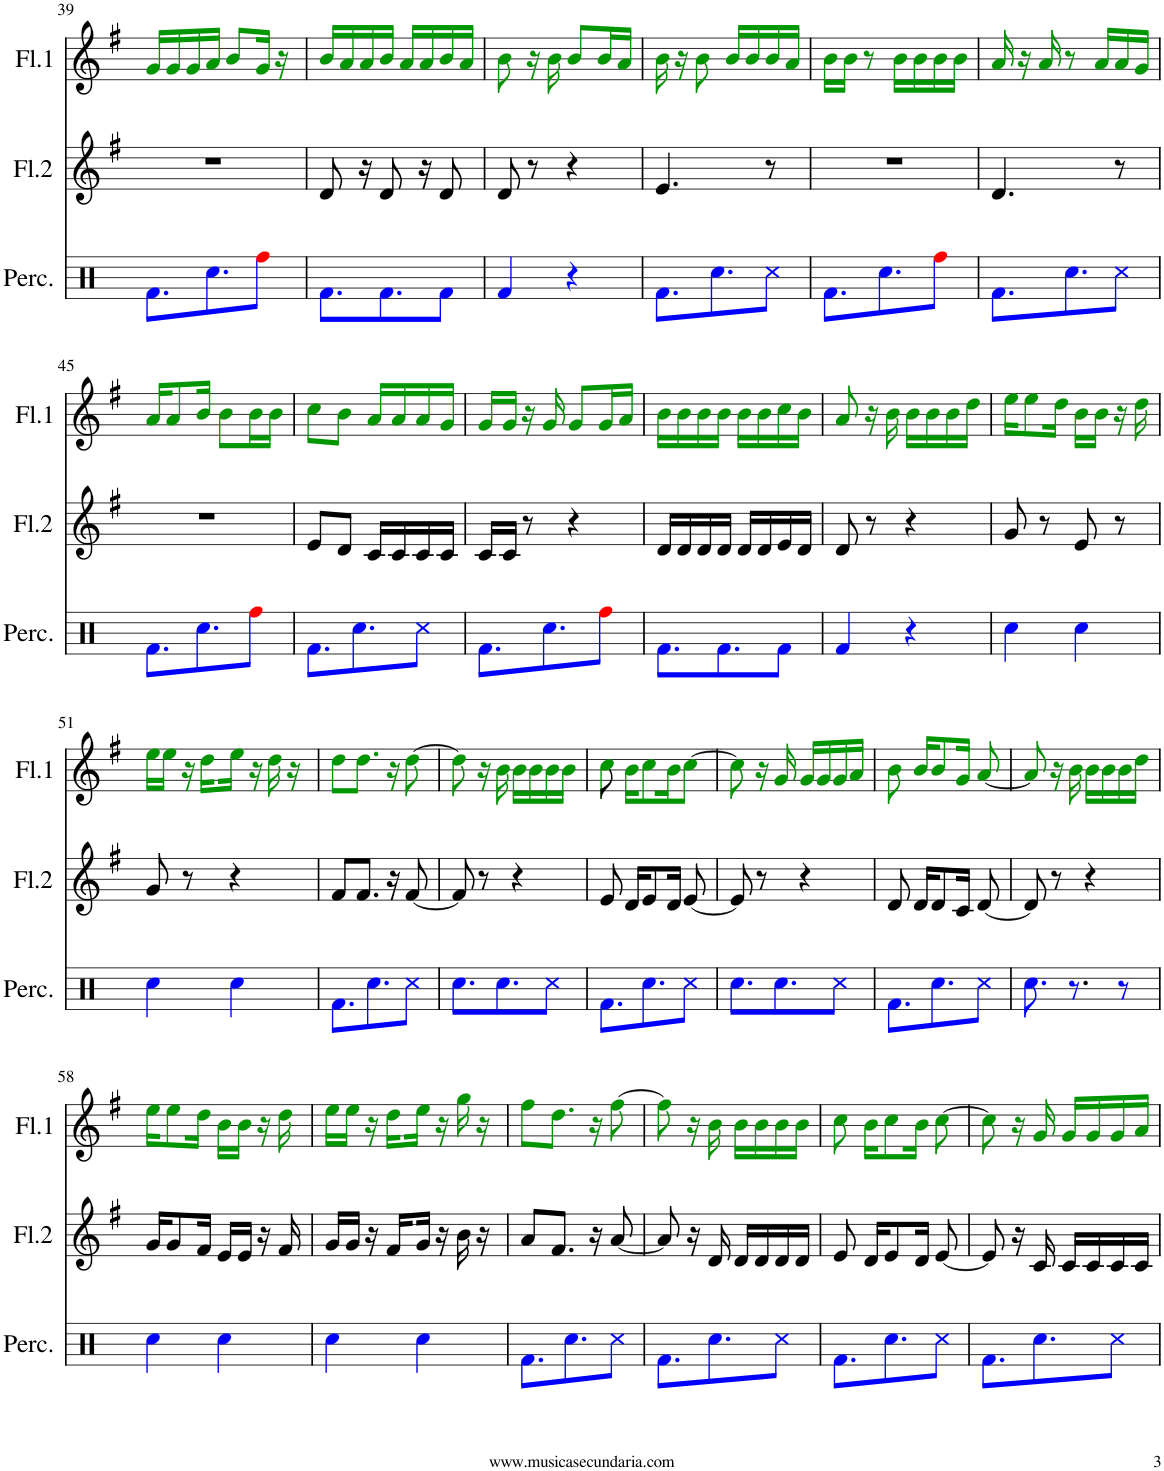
**kern	**kern	**kern
*part3	*part2	*part1
*staff3	*staff2	*staff1
*I"Percusión	*I"Flauta 2	*I"Flauta 1
*I'Perc.	*I'Fl.2	*I'Fl.1
!!LO:PB:g=z
*clefX	*clefG2	*clefG2
*k[]	*k[f#]	*k[f#]
*M2/4	*M2/4	*M2/4
=39	=39	=39
8.Rfi\L	2r	16gj/LL
.	.	16gj/
.	.	16gj/
8.Rcci\	.	16aj/JJ
.	.	8bj/L
8RffZ\J	.	16gj/Jk
.	.	16r
=40	=40	=40
8.Rfi\L	8d/	16bj/LL
.	.	16aj/
.	16r	16aj/
8.Rfi\	8d/	16bj/JJ
.	.	16aj/LL
.	16r	16aj/
8Rfi\J	8d/	16bj/
.	.	16aj/JJ
=41	=41	=41
4Rfi/	8d/	8bj\
.	8r	16r
.	.	16bj\
4r	4r	8bj/L
.	.	16bj/L
.	.	16aj/JJ
=42	=42	=42
8.Rfi\L	4.e/	16bj\
.	.	16r
.	.	8bj\
8.Rcci\	.	.
.	.	16bj/LL
.	.	16bj/
8Rcci\J	8r	16bj/
.	.	16aj/JJ
=43	=43	=43
8.Rfi\L	2r	16bj\LL
.	.	16bj\JJ
.	.	8r
8.Rcci\	.	.
.	.	16bj\LL
.	.	16bj\
8RffZ\J	.	16bj\
.	.	16bj\JJ
=44	=44	=44
8.Rfi\L	4.d/	16aj/
.	.	16r
.	.	16aj/
8.Rcci\	.	8r
.	.	16aj/LL
8Rcci\J	8r	16aj/
.	.	16gj/JJ
!!LO:LB:g=z
=45	=45	=45
8.Rfi\L	2r	16aj/KL
.	.	8aj/
8.Rcci\	.	16bj/Jk
.	.	8bj\L
8RffZ\J	.	16bj\L
.	.	16bj\JJ
=46	=46	=46
8.Rfi\L	8e/L	8ccj\L
.	8d/J	8bj\J
8.Rcci\	.	.
.	16c/LL	16aj/LL
.	16c/	16aj/
8Rcci\J	16c/	16aj/
.	16c/JJ	16gj/JJ
=47	=47	=47
8.Rfi\L	16c/LL	16gj/LL
.	16c/JJ	16gj/JJ
.	8r	16r
8.Rcci\	.	16gj/
.	4r	8gj/L
8RffZ\J	.	16gj/L
.	.	16aj/JJ
=48	=48	=48
8.Rfi\L	16d/LL	16bj\LL
.	16d/	16bj\
.	16d/	16bj\
8.Rfi\	16d/JJ	16bj\JJ
.	16d/LL	16bj\LL
.	16d/	16bj\
8Rfi\J	16e/	16ccj\
.	16d/JJ	16bj\JJ
=49	=49	=49
4Rfi/	8d/	8aj/
.	8r	16r
.	.	16bj\
4r	4r	16bj\LL
.	.	16bj\
.	.	16bj\
.	.	16ddj\JJ
=50	=50	=50
4Rcci\	8g/	16eej\KL
.	.	8eej\
.	8r	.
.	.	16ddj\Jk
4Rcci\	8e/	16bj\LL
.	.	16bj\JJ
.	8r	16r
.	.	16ddj\
!!LO:LB:g=z
=51	=51	=51
4Rcci\	8g/	16eej\LL
.	.	16eej\JJ
.	8r	16r
.	.	16ddj\LL
4Rcci\	4r	16eej\JL
.	.	16r
.	.	16ddj\
.	.	16r
=52	=52	=52
8.Rfi\L	8f#/L	8ddj\L
.	8.f#/J	8.ddj\J
8.Rcci\	.	.
.	16r	16r
8Rcci\J	[8f#/	[8ddj\
=53	=53	=53
8.Rcci\L	8f#/]	8ddj\]
.	8r	16r
8.Rcci\	.	16bj\
.	4r	16bj\LL
.	.	16bj\
8Rcci\J	.	16bj\
.	.	16bj\JJ
=54	=54	=54
8.Rfi\L	8e/	8ccj\
.	16d/KL	16bj\KL
8.Rcci\	8e/	8ccj\
.	16d/Jk	16bj\K
8Rcci\J	[8e/	[8ccj\J
=55	=55	=55
8.Rcci\L	8e/]	8ccj\]
.	8r	16r
8.Rcci\	.	16gj/
.	4r	16gj/LL
.	.	16gj/
8Rcci\J	.	16gj/
.	.	16aj/JJ
=56	=56	=56
8.Rfi\L	8d/	8bj\
.	16d/KL	16bj/KL
8.Rcci\	8d/	8bj/
.	16c/Jk	16gj/Jk
8Rcci\J	[8d/	[8aj/
=57	=57	=57
8.Rcci\	8d/]	8aj/]
.	8r	16r
8.r	.	16bj\
.	4r	16bj\LL
.	.	16bj\
8r	.	16bj\
.	.	16ddj\JJ
!!LO:LB:g=z
=58	=58	=58
4Rcci\	16g/KL	16eej\KL
.	8g/	8eej\
.	16f#/Jk	16ddj\Jk
4Rcci\	16e/LL	16bj\LL
.	16e/JJ	16bj\JJ
.	16r	16r
.	16f#/	16ddj\
=59	=59	=59
4Rcci\	16g/LL	16eej\LL
.	16g/JJ	16eej\JJ
.	16r	16r
.	16f#/LL	16ddj\LL
4Rcci\	16g/JL	16eej\JL
.	16r	16r
.	16b\	16ggj\
.	16r	16r
=60	=60	=60
8.Rfi\L	8a/L	8ff#j\L
.	8.f#/J	8.ddj\J
8.Rcci\	.	.
.	16r	16r
8Rcci\J	[8a/	[8ff#j\
=61	=61	=61
8.Rfi\L	8a/]	8ff#j\]
.	16r	16r
8.Rcci\	16d/	16bj\
.	16d/LL	16bj\LL
.	16d/	16bj\
8Rcci\J	16d/	16bj\
.	16d/JJ	16bj\JJ
=62	=62	=62
8.Rfi\L	8e/	8ccj\
.	16d/KL	16bj\KL
8.Rcci\	8e/	8ccj\
.	16d/Jk	16bj\Jk
8Rcci\J	[8e/	[8ccj\
=63	=63	=63
8.Rfi\L	8e/]	8ccj\]
.	16r	16r
8.Rcci\	16c/	16gj/
.	16c/LL	16gj/LL
.	16c/	16gj/
8Rcci\J	16c/	16gj/
.	16c/JJ	16aj/JJ
=	=	=
*-	*-	*-
